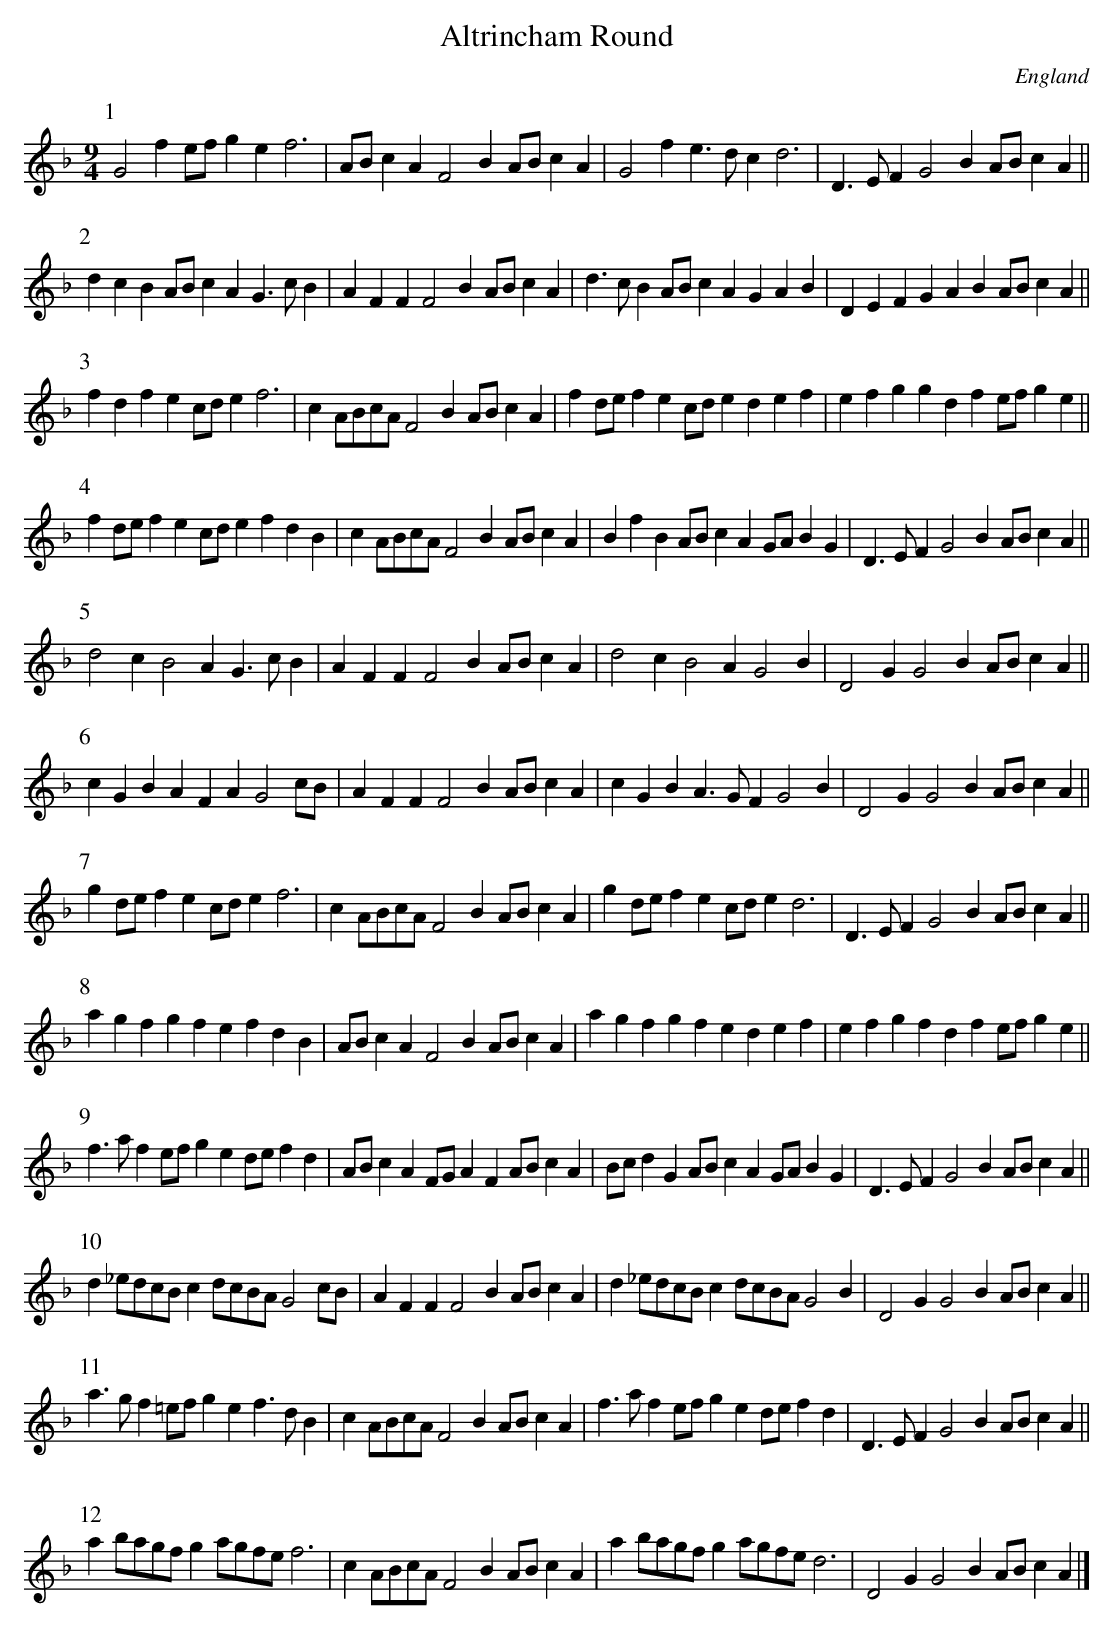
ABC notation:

X:1
T:Altrincham Round
L:1/8
M:9/4
O:England
K:F
P:1
G4 f2 ef g2 e2 f6 | AB c2 A2 F4 B2 AB c2 A2 |\
G4 f2 e3 d c2 d6 | D3 E  F2 G4 B2 AB c2 A2 ||
P:2
d2 c2 B2 AB c2 A2 G3 c  B2 | A2 F2 F2 F4    B2 AB c2 A2 |\
d3 c  B2 AB c2 A2 G2 A2 B2 | D2 E2 F2 G2 A2 B2 AB c2 A2 ||
P:3
f2 d2 f2 e2 cd e2 f6       | c2 ABcA  F4    B2 AB c2 A2 |\
f2 de f2 e2 cd e2 d2 e2 f2 | e2 f2 g2 g2 d2 f2 ef g2 e2 ||
P:4
f2 de f2 e2 cd e2 f2 d2 B2 | c2 ABcA F4 B2 AB c2 A2 |\
B2 f2 B2 AB c2 A2 GA B2 G2 | D3 E F2 G4 B2 AB c2 A2 ||
P:5
d4 c2 B4 A2 G3 c B2 | A2 F2 F2 F4 B2 AB c2 A2 |\
d4 c2 B4 A2 G4   B2 | D4    G2 G4 B2 AB c2 A2 ||
P:6
c2 G2 B2 A2 F2 A2 G4 cB | A2 F2 F2 F4 B2 AB c2 A2 |\
c2 G2 B2 A3 G  F2 G4 B2 | D4 G2 G4    B2 AB c2 A2 ||
P:7
g2 de f2 e2 cd e2 f6 | c2 ABcA F4 B2 AB c2 A2 |\
g2 de f2 e2 cd e2 d6 | D3 E F2 G4 B2 AB c2 A2 ||
P:8
a2 g2 f2 g2 f2 e2 f2 d2 B2 | AB c2 A2 F4    B2 AB c2 A2 |\
a2 g2 f2 g2 f2 e2 d2 e2 f2 | e2 f2 g2 f2 d2 f2 ef g2 e2 ||
P:9
f3 a  f2 ef g2 e2 de f2 d2 | AB c2 A2 FG A2 F2 AB c2 A2 |\
Bc d2 G2 AB c2 A2 GA B2 G2 | D3 E  F2 G4    B2 AB c2 A2 ||
P:10
d2 _edcB c2 dcBA G4 cB | A2 F2 F2 F4 B2 AB c2 A2 |\
d2 _edcB c2 dcBA G4 B2 | D4    G2 G4 B2 AB c2 A2 ||
P:11
a3 g f2 =ef g2 e2 f3 d  B2 | c2 ABcA F4 B2 AB c2 A2 |\
f3 a f2 ef  g2 e2 de f2 d2 | D3 E F2 G4 B2 AB c2 A2 ||
P:12
a2 bagf g2 agfe f6 | c2 ABcA F4 B2 AB c2 A2 |\
a2 bagf g2 agfe d6 | D4 G2   G4 B2 AB c2 A2 |]
